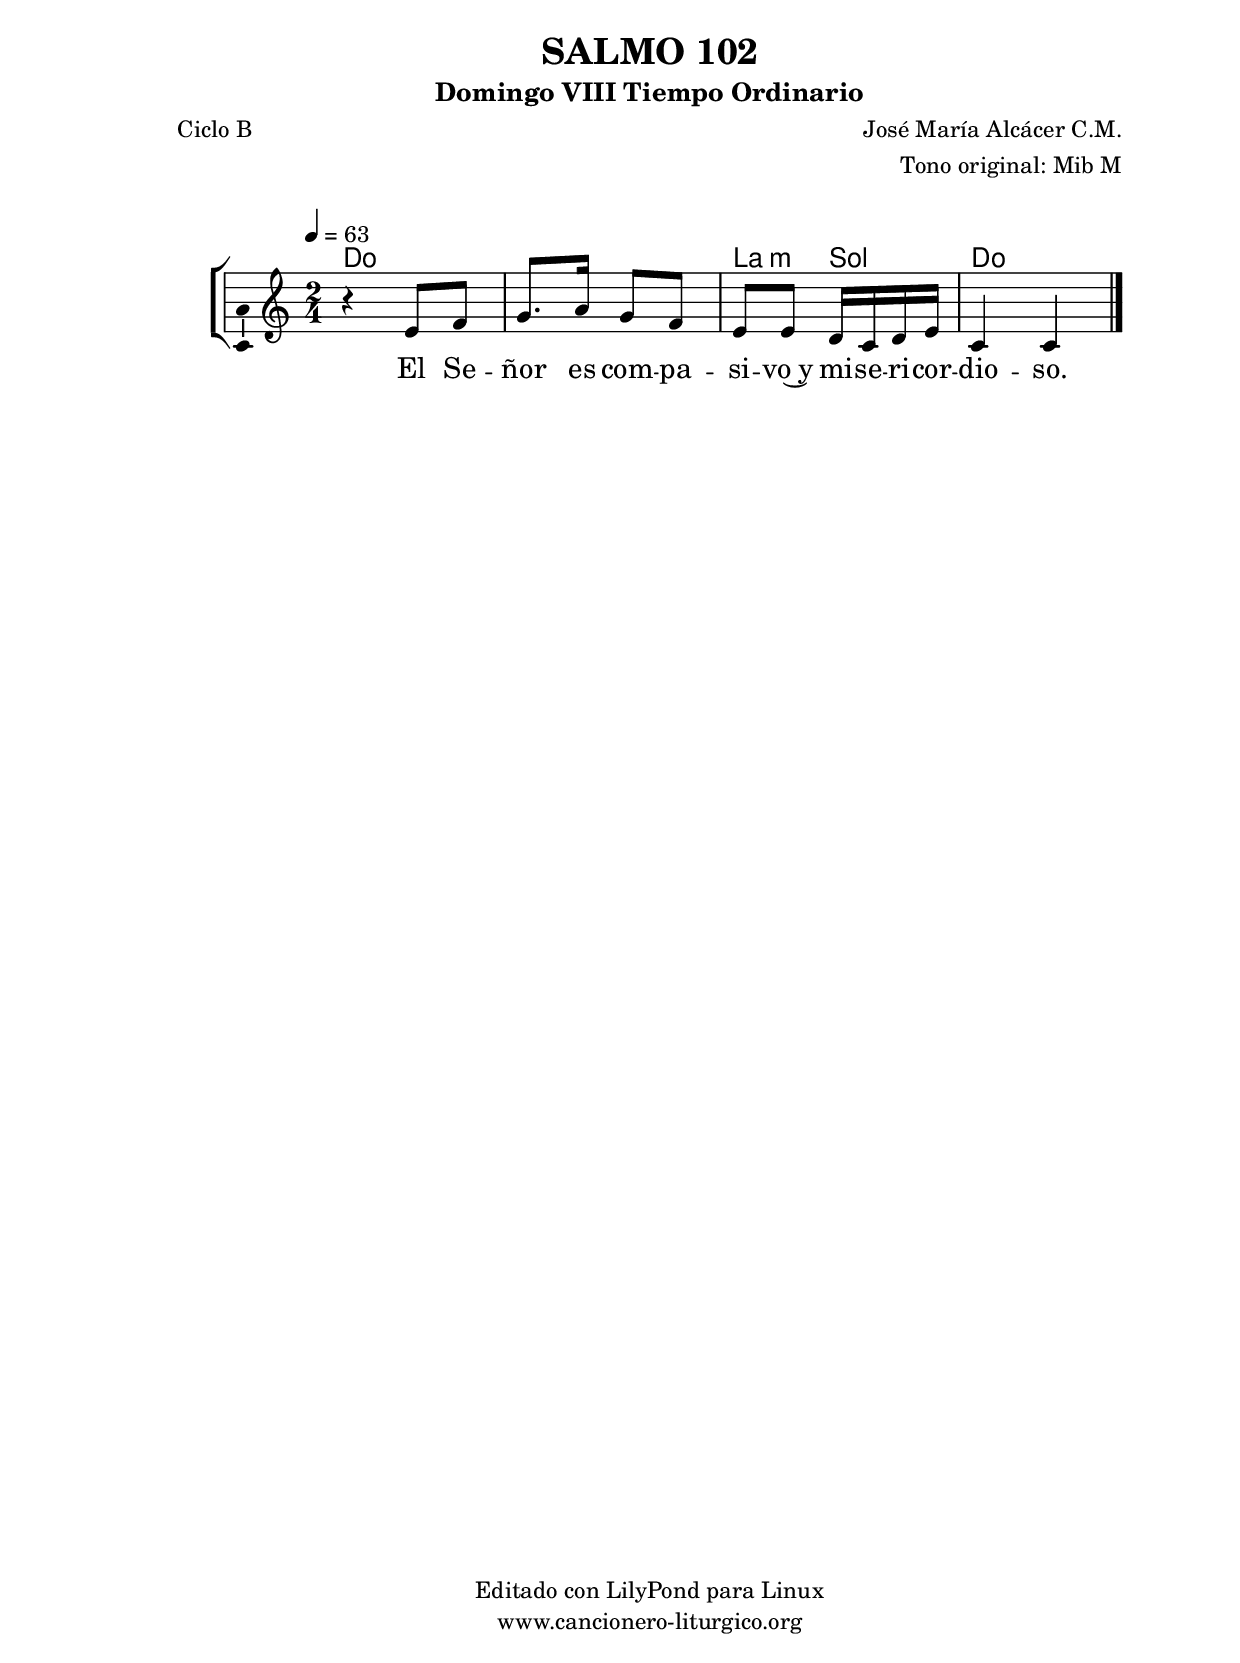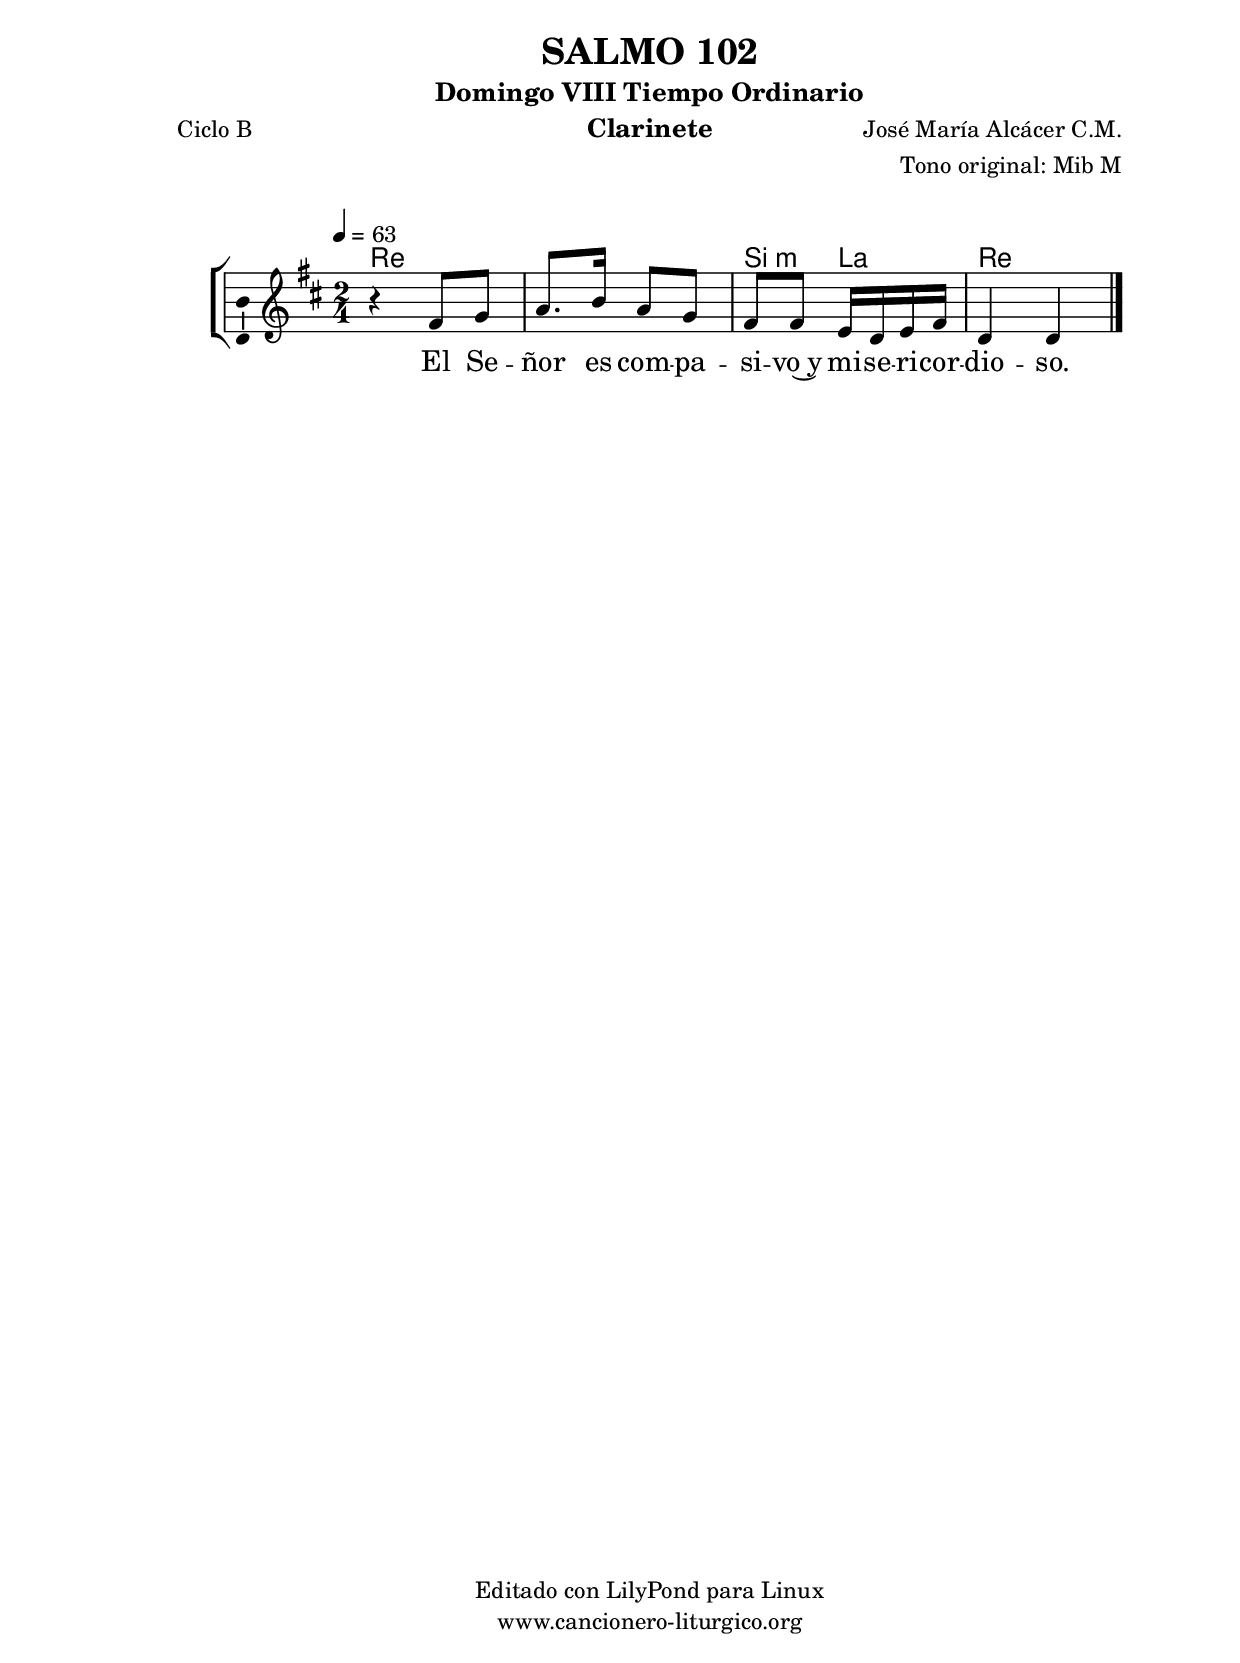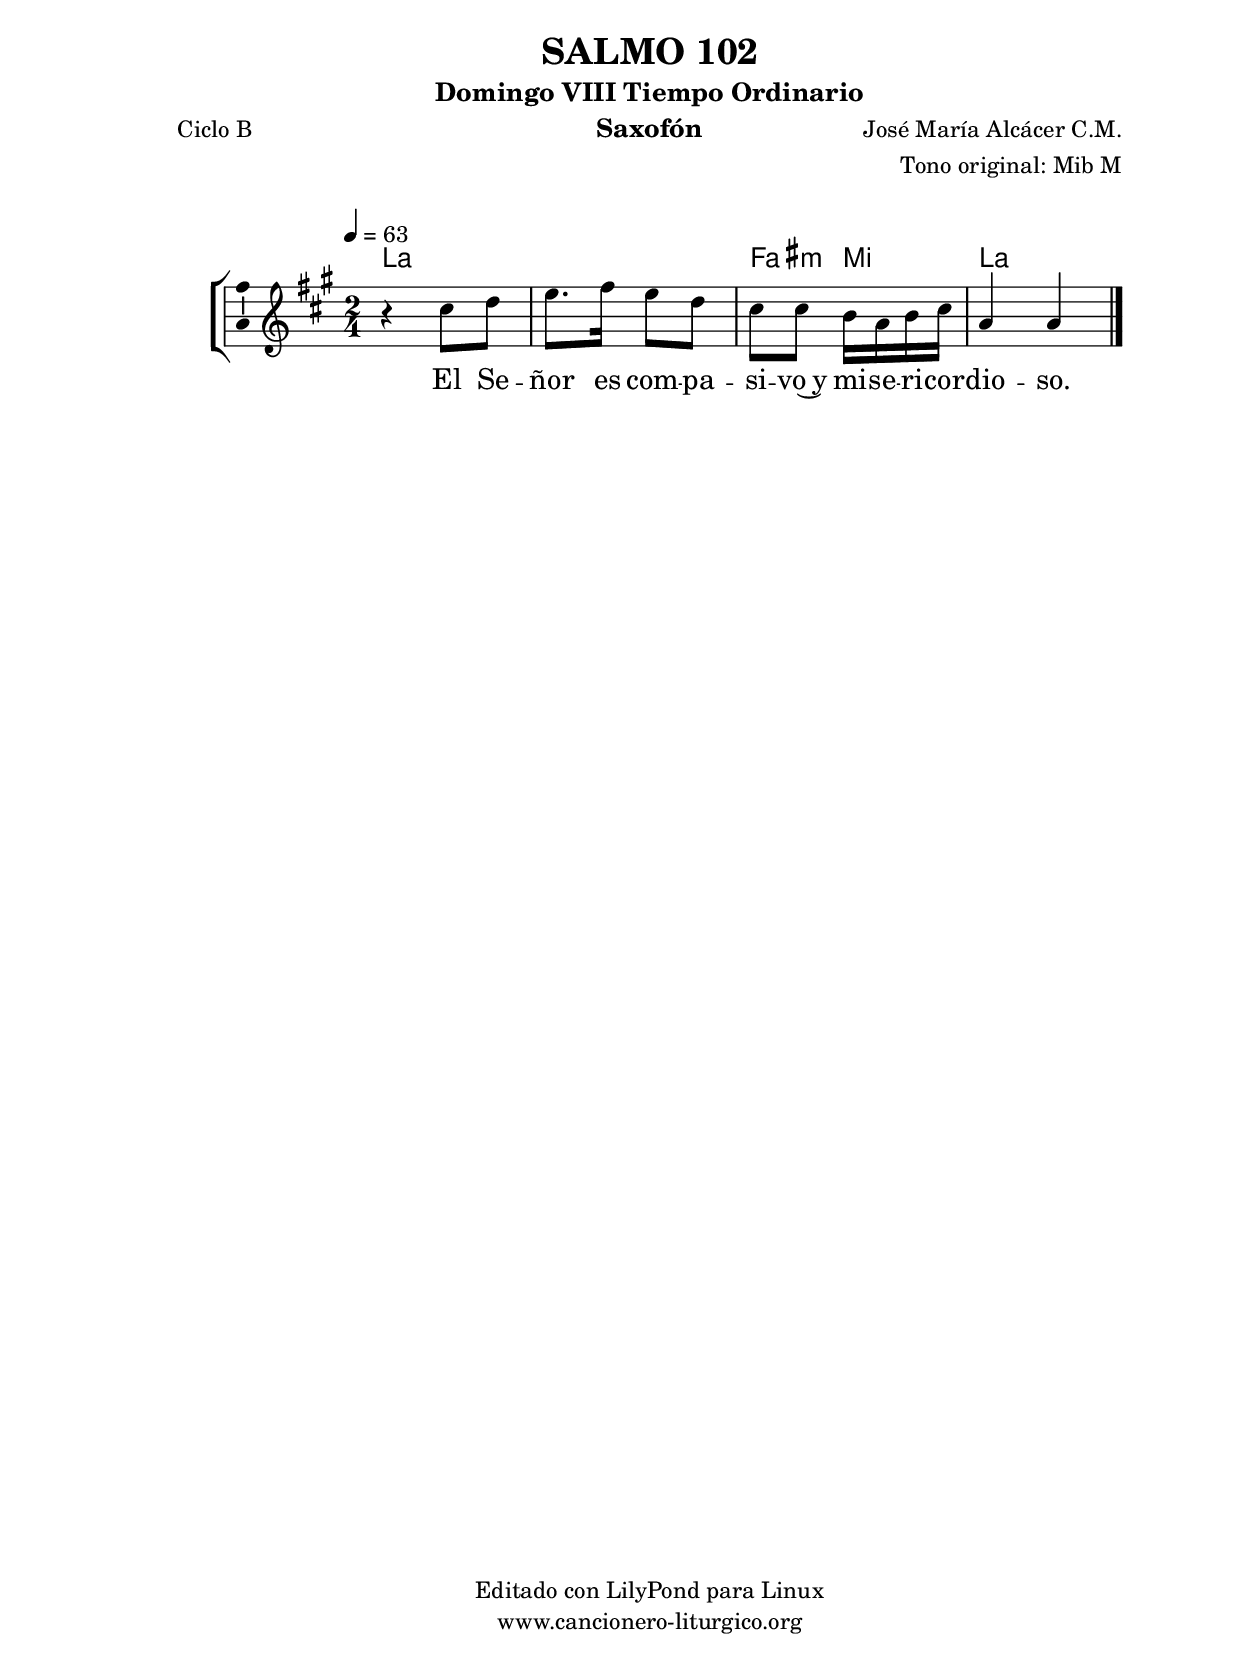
%
%para convertir .midi en .wav:
%timidity filename.midi -Ow -o finename.wav
%
%
%Para convertir de .wav a .mp3:
%lame -h -m j filename.wav
%
%
%para escuchar el midi:
%timidity nombrefichero.midi
%


%versión de lilypond para la que se ha escrito esta partitura:
\version "2.16.0"

	%Tamaño papel
	#(set-default-paper-size "a4")
	%Tamaño partitura
	#(set-global-staff-size 20)
	%No responde al pulsar sobre una nota
	#(ly:set-option 'point-and-click #f)

%parámetros del encabezamiento:
\header {
	title = "SALMO 102"
	subtitle = "Domingo VIII Tiempo Ordinario"
	composer = "José María Alcácer C.M."
	poet = "Ciclo B"
	meter = ""
	arranger = "Tono original: Mib M"
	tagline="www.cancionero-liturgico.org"
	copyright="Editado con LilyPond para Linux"
	tiempo = "Ordinario"
	usos = "Salmo"
	letra = "El Señor es compasivo y misericordioso."
	}

%parámetros asociados al papel:
\paper  {
	oddHeaderMarkup = \markup {\fill-line { \on-the-fly #not-first-page \fromproperty #'header:title \on-the-fly #not-first-page \fromproperty #'header:composer }}
	evenHeaderMarkup = \markup {\fill-line { \fromproperty #'header:composer \fromproperty #'header:title }}
	#(set-paper-size "a4")
	print-page-number = ##f
	first-page-number = 1
	print-first-page-number = ##f
%	head-separation = 3.0 \cm
	top-margin = 2.0 \cm
	bottom-margin = 0.5\cm
%%%	bottom-margin = -1.0\cm
	left-margin = 3.0 \cm
	line-width = 16.0 \cm 
	indent = 8\mm
	interscoreline = 2.\mm
	between-system-space = 15\mm
%	para que las partituras no llenen la hoja:
	ragged-bottom = ##t
%	idem para la última hoja:
	ragged-last-bottom = ##f
%	para que las partituras llenen el ancho del papel:
	ragged-last = ##f
	after-title-space = 2.5 \cm
%page-count=1
%system-count=8

	%Flexible Vertical Spacing
%	markup-markup-spacing =
%	#'((basic-distance . 15) (minimum-distance . 15) (padding . 3))
	markup-system-spacing =
	#'((basic-distance . 15) (minimum-distance . 15) (padding . 3))
	system-system-spacing =
	#'((basic-distance . 15) (minimum-distance . 15) (padding . 3))
	score-system-spacing =
	#'((basic-distance . 15) (minimum-distance . 15) (padding . 5))
%	top-system-spacing = % header
%	#'((basic-distance . 8) (minimum-distance . 0) (padding . 3))
%	top-markup-spacing =
%	#'((basic-distance . 20) (minimum-distance . 20) (padding . 3))
	last-bottom-spacing = % footer
	#'((basic-distance . 5) (minimum-distance . 5) (padding . 3))
%	score-markup-spacing =
%	#'((basic-distance . 16) (minimum-distance . 13) (padding . 3))

	}


%parámetros que afectan a toda la partitura:
global =  {
	%clave de sol (G):
	\clef G
	%armadura:
	\transpose ees c
	\key ees \major
	\tempo 4=63
	\set Score.tempoHideNote = ##f
	}


acordes = {
	\italianChords
	\chordmode {
	\transpose ees c {

	ees2
	ees
	c4:m bes
	ees

	}
	}
}

melodia = 
\transpose ees c {
	\relative c''{
	\time 2/4
%	\partial 4*1

r4 g8 aes
bes8. c16 bes8 aes
g8 g f16 ees f g
ees4 ees

	\bar "|."
	}
	}


texto = \lyricmode {
El Se -- ñor es com -- pa -- si -- vo~y mi -- se -- ri -- cor -- dio -- so.
	}


acordesStaff = \context ChordNames = acordesStaff <<
	\set chordChanges = ##t
	\acordes
	>>


vozStaff = \context Voice = vozStaff
\with {\consists "Ambitus_engraver"}
<<
%	\set Staff.instrumentName = ""
%	\set Staff.shortInstrumentName = ""
%	\set Staff.midiInstrument = #"clarinet"
%	\set Staff.midiInstrument = #"cello"
%	\set Staff.midiInstrument = #"flute"
	\set Staff.midiInstrument = #"electric guitar (jazz)"
%	\set Staff.midiInstrument = #"english horn"
%	\set Staff.midiInstrument = #"violin"
%	\set Staff.midiInstrument = #"glockenspiel"
	\set Staff.midiMinimumVolume = #0.7
	\set Staff.midiMaximumVolume = #0.9
	\global
	\melodia
	>>


textoStaff = \context Lyrics = textoStaff <<
	\lyricsto vozStaff \texto
	>>

\book {
	\score {
		\context ChoirStaff {
			\override StaffGroup.SystemStartBracket #'collapse-height = #1
			\override Score.SystemStartBar #'collapse-height = #1
			<<
			\acordesStaff
			\vozStaff
			\textoStaff
			>>
			}
		\layout {
	    		\context {
				\Lyrics
				\override LyricText #'font-size = #2
				}
	   		 \context {
				\Score
				%fontSize = #3
				\override StaffSymbol #'staff-space = #(magstep +3)
				%\override Beam #'thickness = #0.55
				%\override SpacingSpanner #'spacing-increment = #1.0
				%\override Slur #'height-limit = #1.5
				}
			}
		}
	\score {
		\unfoldRepeats
		\context ChoirStaff {
			<<
			\acordesStaff
			\vozStaff
			>>
			}
		\midi {
	  		\context {
	  			\Score
				tempoWholesPerMinute = #(ly:make-moment 70 4)
				}
			}
		}
	}

%Partitura para clarinete
#(define output-suffix "C")
\book {
	\header{
		instrument = "Clarinete"
		}
	\score {
		\context ChoirStaff {
			\override StaffGroup.SystemStartBracket #'collapse-height = #1
			\override Score.SystemStartBar #'collapse-height = #1
\transpose c d
			<<
			\acordesStaff
			\vozStaff
			\textoStaff
			>>
			}
		\layout {
	    		\context {
				\Lyrics
				\override LyricText #'font-size = #2
				}
	   		 \context {
				\Score
				%fontSize = #3
				\override StaffSymbol #'staff-space = #(magstep +3)
				%\override Beam #'thickness = #0.55
				%\override SpacingSpanner #'spacing-increment = #1.0
				%\override Slur #'height-limit = #1.5
				}
			}
		}
	}

%Partitura para saxofón
#(define output-suffix "S")
\book {
	\header{
		instrument = "Saxofón"
		}
	\score {
		\context ChoirStaff {
			\override StaffGroup.SystemStartBracket #'collapse-height = #1
			\override Score.SystemStartBar #'collapse-height = #1
\transpose c a
			<<
			\acordesStaff
			\vozStaff
			\textoStaff
			>>
			}
		\layout {
	    		\context {
				\Lyrics
				\override LyricText #'font-size = #2
				}
	   		 \context {
				\Score
				%fontSize = #3
				\override StaffSymbol #'staff-space = #(magstep +3)
				%\override Beam #'thickness = #0.55
				%\override SpacingSpanner #'spacing-increment = #1.0
				%\override Slur #'height-limit = #1.5
				}
			}
		}
	}

